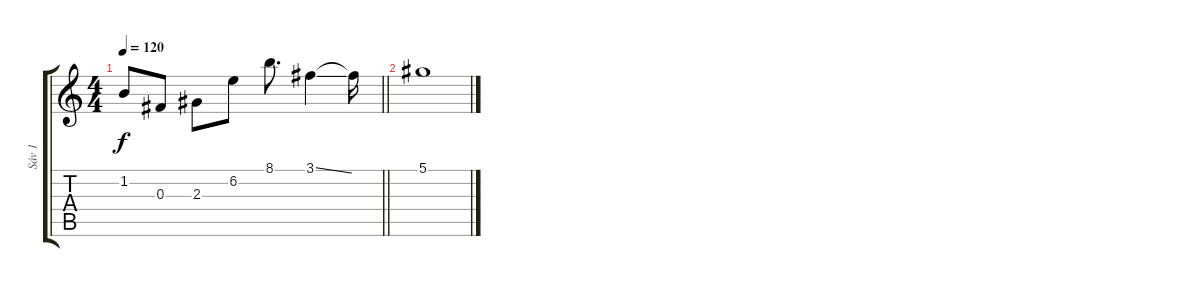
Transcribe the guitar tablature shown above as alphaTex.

\track ("Sáv 1" "Sáv 1") {instrument overdrivenguitar}
\staff {score tabs}
\tuning (Eb4 Bb3 Gb3 Db3 Ab2 Db2) {hide}
\ts (4 4)
\tempo 120
\clef g2
\barLineRight lightlight
\ks c
1.2.8{dy f} 0.3.8 2.3.8 6.2.8 8.1.8{d} 3.1{ss}.4 3.1{t}.16 |
5.1.1
